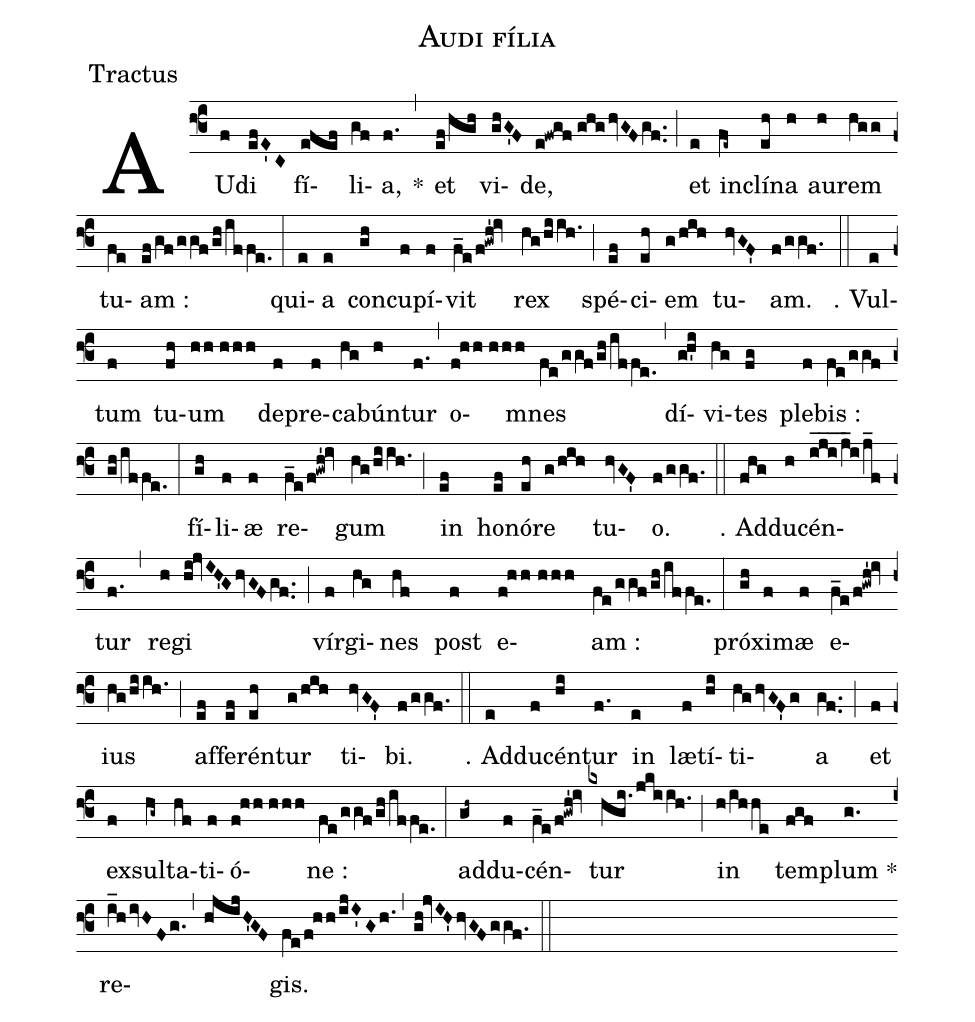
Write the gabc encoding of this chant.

name:Audi fília;
office-part:Tractus;
%%
(f3) AU(f)di(efE'C) fí(efef)li(gf)a,(f.) *(,)
et(ef/hgh) vi(ghG'F)de,(e!fwgf//ghghvGFgf..) (;)
et(e) in(fe~)clí(eh)na(h) au(h)rem(hgg) tu(fe)am :(ef/gf/ggf/gh/iffe.) (:)
qui(e)a(e) con(gh)cu(f)pí(f)vit(f_e/f!gwh'!iv) rex(hg/hiih.) (;)
spé(ef)ci(eh)em(g/hih) tu(hvGF')am.(f/ggf.) (::)

℣. Vul(e)tum(f) tu(fh)um(hh//hhh) de(f)pre(f)ca(hg)bún(h)tur(f.) (,)
o(f!hh//hhh)mnes(fe/ggf/gh/iffe.) (,)
dí(g!h'i)vi(hg)tes(fg) ple(f)bis :(fe/ggf/gh/iffe.) (:)
fí(gh)li(f)æ(f) re(f_e/f!gwh'!iv)gum(hg/hiih.) (;)
in(ef) ho(ef)nó(eh)re(g/hih) tu(hvGF')o.(f/ggf.) (::)

℣. Ad(fhg)du(h)cén(iji___/j_i/j_f)tur(f.) (,)
re(h)gi(hi!jvIH'GhvGFgf..) (;)
vír(f)gi(hg)nes(hf) post(f) e(f!hh//hhh)am :(fe/ggf/gh/iffe.) (:)
pró(gh)xi(f)mæ(f) e(f_e/f!gwh'!iv)ius(hg/hiih.) (;)
af(ef)fe(ef)rén(eh)tur(g/hih) ti(hvGF')bi.(f/ggf.) (::)

℣. Ad(e)du(f)cén(hi)tur(f.) in(e) læ(f)tí(hi)ti(hghvGF'g)a(gf..) (;)
et(f) ex(f)sul(hg~)ta(hf)ti(f)ó(f!hh//hhh)ne :(fe/ggf/gh/iffe.) (:)
ad(gh~)du(f)cén(f_e/f!gwh'!iv)tur(kxhgi./jkiih.) (;)
in(h/ihhe) tem(fgf)plum *(g.) re(i_hivHFg.,hjijH'GF)gis.(fe/f!hh/ijI'Gh.,gh!jvIH'hvGFggf.) (::)
